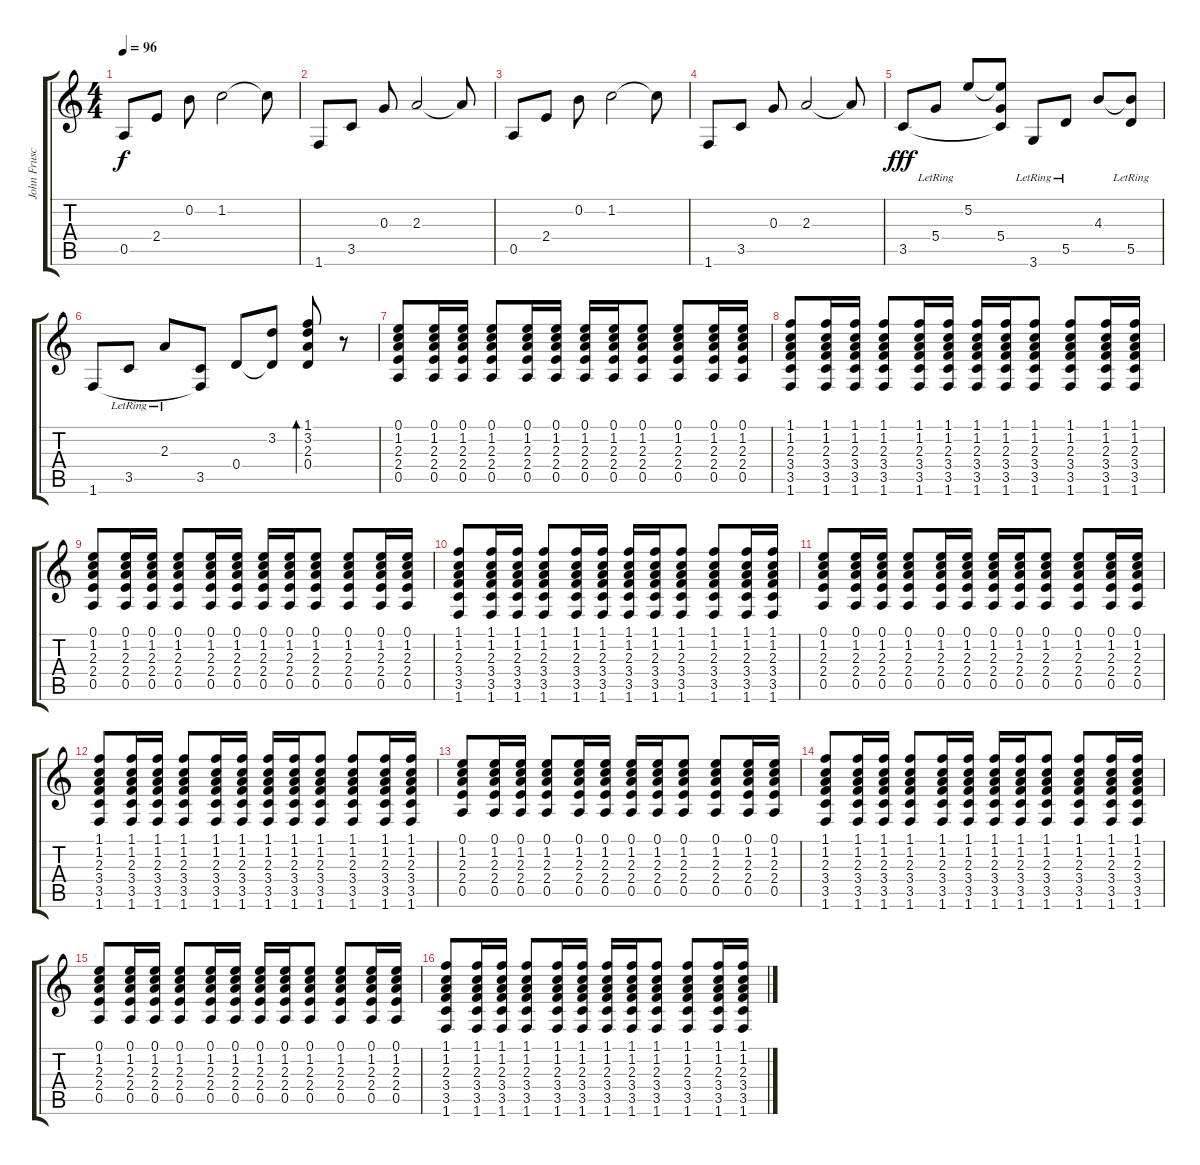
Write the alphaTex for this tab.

\track ("John Frusciante (Main Guitar)" "John Frusc") {instrument acousticguitarsteel}
\staff {score tabs}
\tuning (E4 B3 G3 D3 A2 E2) {hide}
\ts (4 4)
\tempo 96
\clef g2
\ks c
0.5.8{dy f} 2.4.8 0.2.8 1.2.2 1.2{t}.8 |
1.6.8 3.5.8 0.3.8 2.3.2 2.3{t}.8 |
0.5.8 2.4.8 0.2.8 1.2.2 1.2{t}.8 |
1.6.8 3.5.8 0.3.8 2.3.2 2.3{t}.8 |
3.5.8{dy fff} 5.4{lr}.8 5.2.8 (5.2{t} 5.4 3.5{t}).8 3.6{lr}.8 5.5{lr}.8 4.3.8 (4.3{t} 5.5{lr}).8 |
1.6.8 3.5{lr}.8 2.3{lr}.8 (3.5 1.6{t}).8 0.4.8 (3.2 0.4{t}).8 (1.1 3.2 2.3 0.4).8{bd 30} r.8 |
(0.1 1.2 2.3 2.4 0.5).8 (0.1 1.2 2.3 2.4 0.5).16 (0.1 1.2 2.3 2.4 0.5).16 (0.1 1.2 2.3 2.4 0.5).8 (0.1 1.2 2.3 2.4 0.5).16 (0.1 1.2 2.3 2.4 0.5).16 (0.1 1.2 2.3 2.4 0.5).16 (0.1 1.2 2.3 2.4 0.5).16 (0.1 1.2 2.3 2.4 0.5).8 (0.1 1.2 2.3 2.4 0.5).8 (0.1 1.2 2.3 2.4 0.5).16 (0.1 1.2 2.3 2.4 0.5).16 |
(1.1 1.2 2.3 3.4 3.5 1.6).8 (1.1 1.2 2.3 3.4 3.5 1.6).16 (1.1 1.2 2.3 3.4 3.5 1.6).16 (1.1 1.2 2.3 3.4 3.5 1.6).8 (1.1 1.2 2.3 3.4 3.5 1.6).16 (1.1 1.2 2.3 3.4 3.5 1.6).16 (1.1 1.2 2.3 3.4 3.5 1.6).16 (1.1 1.2 2.3 3.4 3.5 1.6).16 (1.1 1.2 2.3 3.4 3.5 1.6).8 (1.1 1.2 2.3 3.4 3.5 1.6).8 (1.1 1.2 2.3 3.4 3.5 1.6).16 (1.1 1.2 2.3 3.4 3.5 1.6).16 |
(0.1 1.2 2.3 2.4 0.5).8 (0.1 1.2 2.3 2.4 0.5).16 (0.1 1.2 2.3 2.4 0.5).16 (0.1 1.2 2.3 2.4 0.5).8 (0.1 1.2 2.3 2.4 0.5).16 (0.1 1.2 2.3 2.4 0.5).16 (0.1 1.2 2.3 2.4 0.5).16 (0.1 1.2 2.3 2.4 0.5).16 (0.1 1.2 2.3 2.4 0.5).8 (0.1 1.2 2.3 2.4 0.5).8 (0.1 1.2 2.3 2.4 0.5).16 (0.1 1.2 2.3 2.4 0.5).16 |
(1.1 1.2 2.3 3.4 3.5 1.6).8 (1.1 1.2 2.3 3.4 3.5 1.6).16 (1.1 1.2 2.3 3.4 3.5 1.6).16 (1.1 1.2 2.3 3.4 3.5 1.6).8 (1.1 1.2 2.3 3.4 3.5 1.6).16 (1.1 1.2 2.3 3.4 3.5 1.6).16 (1.1 1.2 2.3 3.4 3.5 1.6).16 (1.1 1.2 2.3 3.4 3.5 1.6).16 (1.1 1.2 2.3 3.4 3.5 1.6).8 (1.1 1.2 2.3 3.4 3.5 1.6).8 (1.1 1.2 2.3 3.4 3.5 1.6).16 (1.1 1.2 2.3 3.4 3.5 1.6).16 |
(0.1 1.2 2.3 2.4 0.5).8 (0.1 1.2 2.3 2.4 0.5).16 (0.1 1.2 2.3 2.4 0.5).16 (0.1 1.2 2.3 2.4 0.5).8 (0.1 1.2 2.3 2.4 0.5).16 (0.1 1.2 2.3 2.4 0.5).16 (0.1 1.2 2.3 2.4 0.5).16 (0.1 1.2 2.3 2.4 0.5).16 (0.1 1.2 2.3 2.4 0.5).8 (0.1 1.2 2.3 2.4 0.5).8 (0.1 1.2 2.3 2.4 0.5).16 (0.1 1.2 2.3 2.4 0.5).16 |
(1.1 1.2 2.3 3.4 3.5 1.6).8 (1.1 1.2 2.3 3.4 3.5 1.6).16 (1.1 1.2 2.3 3.4 3.5 1.6).16 (1.1 1.2 2.3 3.4 3.5 1.6).8 (1.1 1.2 2.3 3.4 3.5 1.6).16 (1.1 1.2 2.3 3.4 3.5 1.6).16 (1.1 1.2 2.3 3.4 3.5 1.6).16 (1.1 1.2 2.3 3.4 3.5 1.6).16 (1.1 1.2 2.3 3.4 3.5 1.6).8 (1.1 1.2 2.3 3.4 3.5 1.6).8 (1.1 1.2 2.3 3.4 3.5 1.6).16 (1.1 1.2 2.3 3.4 3.5 1.6).16 |
(0.1 1.2 2.3 2.4 0.5).8 (0.1 1.2 2.3 2.4 0.5).16 (0.1 1.2 2.3 2.4 0.5).16 (0.1 1.2 2.3 2.4 0.5).8 (0.1 1.2 2.3 2.4 0.5).16 (0.1 1.2 2.3 2.4 0.5).16 (0.1 1.2 2.3 2.4 0.5).16 (0.1 1.2 2.3 2.4 0.5).16 (0.1 1.2 2.3 2.4 0.5).8 (0.1 1.2 2.3 2.4 0.5).8 (0.1 1.2 2.3 2.4 0.5).16 (0.1 1.2 2.3 2.4 0.5).16 |
(1.1 1.2 2.3 3.4 3.5 1.6).8 (1.1 1.2 2.3 3.4 3.5 1.6).16 (1.1 1.2 2.3 3.4 3.5 1.6).16 (1.1 1.2 2.3 3.4 3.5 1.6).8 (1.1 1.2 2.3 3.4 3.5 1.6).16 (1.1 1.2 2.3 3.4 3.5 1.6).16 (1.1 1.2 2.3 3.4 3.5 1.6).16 (1.1 1.2 2.3 3.4 3.5 1.6).16 (1.1 1.2 2.3 3.4 3.5 1.6).8 (1.1 1.2 2.3 3.4 3.5 1.6).8 (1.1 1.2 2.3 3.4 3.5 1.6).16 (1.1 1.2 2.3 3.4 3.5 1.6).16 |
(0.1 1.2 2.3 2.4 0.5).8 (0.1 1.2 2.3 2.4 0.5).16 (0.1 1.2 2.3 2.4 0.5).16 (0.1 1.2 2.3 2.4 0.5).8 (0.1 1.2 2.3 2.4 0.5).16 (0.1 1.2 2.3 2.4 0.5).16 (0.1 1.2 2.3 2.4 0.5).16 (0.1 1.2 2.3 2.4 0.5).16 (0.1 1.2 2.3 2.4 0.5).8 (0.1 1.2 2.3 2.4 0.5).8 (0.1 1.2 2.3 2.4 0.5).16 (0.1 1.2 2.3 2.4 0.5).16 |
(1.1 1.2 2.3 3.4 3.5 1.6).8 (1.1 1.2 2.3 3.4 3.5 1.6).16 (1.1 1.2 2.3 3.4 3.5 1.6).16 (1.1 1.2 2.3 3.4 3.5 1.6).8 (1.1 1.2 2.3 3.4 3.5 1.6).16 (1.1 1.2 2.3 3.4 3.5 1.6).16 (1.1 1.2 2.3 3.4 3.5 1.6).16 (1.1 1.2 2.3 3.4 3.5 1.6).16 (1.1 1.2 2.3 3.4 3.5 1.6).8 (1.1 1.2 2.3 3.4 3.5 1.6).8 (1.1 1.2 2.3 3.4 3.5 1.6).16 (1.1 1.2 2.3 3.4 3.5 1.6).16
